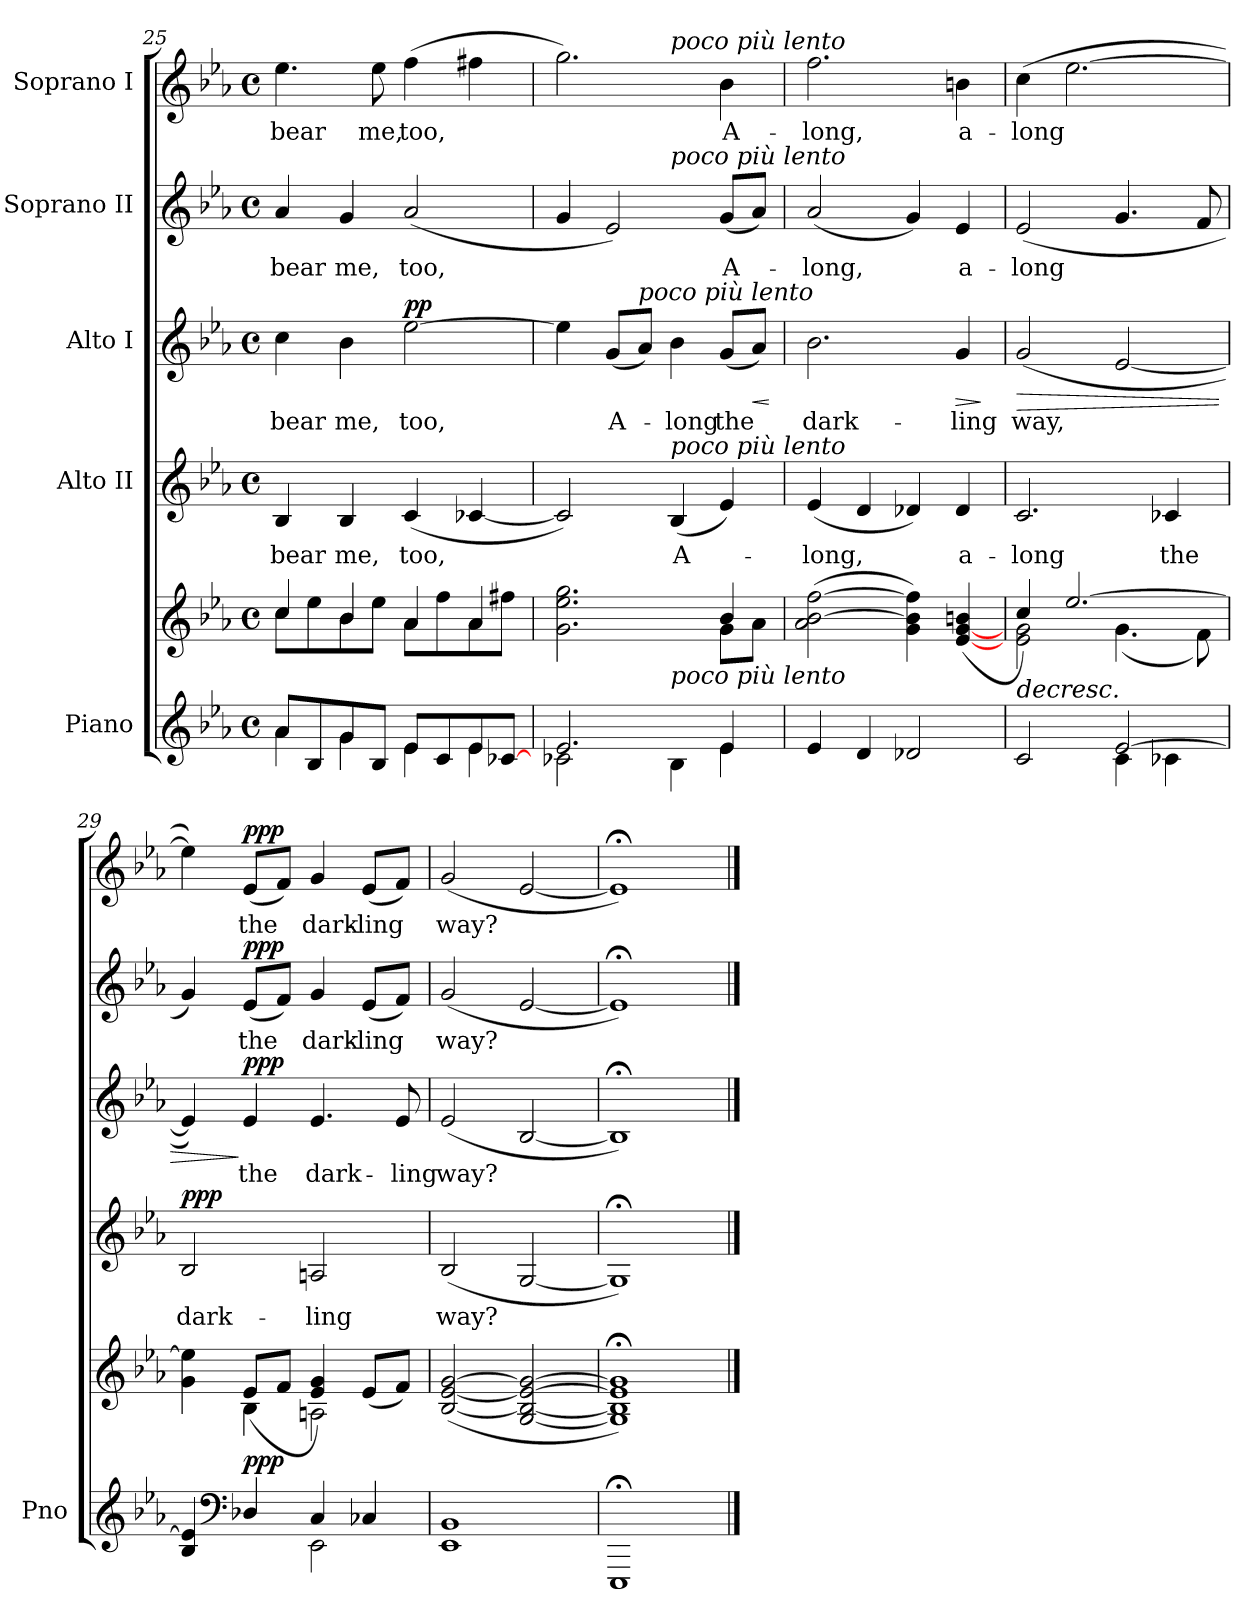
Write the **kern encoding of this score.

**kern	**kern	**dynam	**kern	**text	**dynam	**kern	**text	**dynam	**kern	**text	**dynam	**kern	**text	**dynam
*part5	*part5	*part5	*part4	*part4	*part4	*part3	*part3	*part3	*part2	*part2	*part2	*part1	*part1	*part1
*staff6	*staff5	*staff5/6	*staff4	*staff4	*staff4	*staff3	*staff3	*staff3	*staff2	*staff2	*staff2	*staff1	*staff1	*staff1
*I"Piano	*	*	*I"Alto II	*	*	*I"Alto I	*	*	*I"Soprano II	*	*	*I"Soprano I	*	*
*I'Pno	*	*	*	*	*	*	*	*	*	*	*	*	*	*
*clefG2	*clefG2	*	*clefG2	*	*	*clefG2	*	*	*clefG2	*	*	*clefG2	*	*
*k[b-e-a-]	*k[b-e-a-]	*	*k[b-e-a-]	*	*	*k[b-e-a-]	*	*	*k[b-e-a-]	*	*	*k[b-e-a-]	*	*
*E-:	*E-:	*	*E-:	*	*	*E-:	*	*	*E-:	*	*	*E-:	*	*
*M4/4	*M4/4	*	*M4/4	*	*	*M4/4	*	*	*M4/4	*	*	*M4/4	*	*
*met(c)	*met(c)	*	*met(c)	*	*	*met(c)	*	*	*met(c)	*	*	*met(c)	*	*
=25	=25	=25	=25	=25	=25	=25	=25	=25	=25	=25	=25	=25	=25	=25
*^	*^	*	*	*	*	*	*	*	*	*	*	*	*	*
!	!	!	!	!	!	!LO:LY:b	!	!	!LO:LY:b	!	!	!LO:LY:b	!	!	!LO:LY:b	!
8a-/L	4a-\	4cc/	8cc\L	.	4B-/	bear	.	4cc\	bear	.	4a-/	bear	.	4.ee-\	bear	.
8B-/	.	.	8ee-\	.	.	.	.	.	.	.	.	.	.	.	.	.
!	!	!	!	!	!	!LO:LY:b	!	!	!LO:LY:b	!	!	!LO:LY:b	!	!	!	!
8g/	4g\	4b-/	8b-\	.	4B-/	me,	.	4b-\	me,	.	4g/	me,	.	.	.	.
!	!	!	!	!	!	!	!	!	!	!	!	!	!	!	!LO:LY:b	!
8B-/J	.	.	8ee-\J	.	.	.	.	.	.	.	.	.	.	8ee-\	me,	.
!	!	!	!	!	!	!LO:LY:b	!	!	!LO:LY:b	!LO:DY:a	!	!LO:LY:b	!	!	!LO:LY:b	!
8e-/L	4e-\	4a-/	8a-\L	.	(<4c/	too,	.	[>2ee-\	too,	pp	(<2a-/	too,	.	(>4ff\	too,	.
8c/	.	.	8ff\	.	.	.	.	.	.	.	.	.	.	.	.	.
8e-/	4e-\	4a-/	8a-\	.	[4c-X/	.	.	.	.	.	.	.	.	4ff#X\	.	.
[<8c-X/J	.	.	8ff#X\J	.	.	.	.	.	.	.	.	.	.	.	.	.
=26	=26	=26	=26	=26	=26	=26	=26	=26	=26	=26	=26	=26	=26	=26	=26	=26
*	*	*	*^	*	*	*	*	*	*	*	*^	*	*	*^	*	*
2.e-/	2c-\	2.g\ 2.ee-\ 2.gg\	2.ryy	2ryy	.	2c-/])	.	.	4ee-\]	.	.	4g/	2ryy	.	.	2.gg\)	2ryy	.	.
!	!	!	!	!	!	!	!	!	!	!LO:LY:b	!	!	!	!	!	!	!	!	!
.	.	.	.	.	.	.	.	.	(<8g/L	A-	.	2e-/)	.	.	.	.	.	.	.
!	!	!	!	!	!	!	!	!	!LO:TX:a:i:t=poco più lento	!	!	!	!	!	!	!	!	!	!
.	.	.	.	.	.	.	.	.	8a-/J)	.	.	.	.	.	.	.	.	.	.
!	!	!	!	!	!	!	!	!	!	!	!	!	!	!	!	!	!LO:TX:a:i:t=poco più lento	!	!
!	!	!	!	!	!	!	!	!	!	!	!	!	!LO:TX:a:i:t=poco più lento	!	!	!	!	!	!
!	!	!	!	!	!	!LO:TX:a:i:t=poco più lento	!	!	!	!	!	!	!	!	!	!	!	!	!
!	!	!	!	!LO:TX:b:i:t=poco più lento	!	!	!	!	!	!	!	!	!	!	!	!	!	!	!
!	!	!	!	!	!	!	!LO:LY:b	!	!	!LO:LY:b	!	!	!	!	!	!	!	!	!
.	4B-\	.	.	2ryy	.	(<4B-/	A-	.	4b-\	-long	.	.	2ryy	.	.	.	2ryy	.	.
!	!	!	!	!	!	!	!	!	!	!LO:LY:b	!	!	!	!LO:LY:b	!	!	!	!LO:LY:b	!
4e-/	4e-\	8g\L	4b-/	.	.	4e-/)	.	.	(<8g/L	the	.	(<8g/L	.	A-	.	4b-\	.	A-	.
!	!	!	!	!	!	!	!	!	!	!	!LO:HP:b	!	!	!	!	!	!	!	!
.	.	8a-\J	.	.	.	.	.	.	8a-/J)	.	<	8a-/J)	.	.	.	.	.	.	.
*v	*v	*	*	*	*	*	*	*	*	*	*	*	*	*	*	*	*	*	*
.	.	.	.	.	.	.	.	.	.	[	.	.	.	.	.	.	.	.
!!LO:LB:g=z
=27	=27	=27	=27	=27	=27	=27	=27	=27	=27	=27	=27	=27	=27	=27	=27	=27	=27	=27
!	!	!	!	!	!	!LO:LY:b	!	!	!LO:LY:b	!	!	!	!LO:LY:b	!	!	!	!LO:LY:b	!
*	*	*	*	*	*	*	*	*	*	*	*v	*v	*	*	*	*	*	*
*	*v	*v	*v	*	*	*	*	*	*	*	*	*	*	*v	*v	*	*
4e-/	(<2a-\ [>2b-\ [>2ff\	.	(<4e-/	-long,	.	2.b-\	dark-	.	(<2a-/	-long,	.	2.ff\	-long,	.
4d/	.	.	4d/	.	.	.	.	.	.	.	.	.	.	.
2d-X/	4g\ 4b-\] 4ff\])	.	4d-X/)	.	.	.	.	.	4g/)	.	.	.	.	.
!	!	!	!	!LO:LY:b	!	!	!LO:LY:b	!LO:HP:b	!	!LO:LY:b	!	!	!LO:LY:b	!
.	(>[<4e-/ [<4g/ 4bn/	.	4d-/	a-	.	4g/	-ling	>	4e-/	a-	.	4bn\	a-	.
.	.	.	.	.	.	.	.	]	.	.	.	.	.	.
=28	=28	=28	=28	=28	=28	=28	=28	=28	=28	=28	=28	=28	=28	=28
*^	*	*	*	*	*	*	*	*	*	*	*	*	*	*
!	!	!	!LO:HP:b	!	!LO:LY:b	!	!	!LO:LY:b	!LO:HP:b	!	!LO:LY:b	!	!	!LO:LY:b	!
*	*	*^	*	*	*	*	*	*	*	*	*	*	*	*	*
2c/	2ryy	4cc/)	2e-\ 2g\	>	2.c/	-long	.	(<2g/	way,	>	(<2e-/	-long	.	(>4cc\	-long	.
.	.	[>2.ee-/	.	.	.	.	.	.	.	.	.	.	.	[>2.ee-\	.	.
[>2e-/	4c\	.	(<4.g\	.	.	.	.	[<2e-/	.	.	4.g/	.	.	.	.	.
!	!	!	!	!	!	!LO:LY:b	!	!	!	!	!	!	!	!	!	!
.	4c-X\	.	.	.	4c-X/	the	.	.	.	.	.	.	.	.	.	.
.	.	.	8f\)	.	.	.	.	.	.	.	8f/	.	.	.	.	.
=29	=29	=29	=29	=29	=29	=29	=29	=29	=29	=29	=29	=29	=29	=29	=29	=29
!	!	!	!	!	!	!LO:LY:b	!LO:DY:a	!	!	!	!	!	!	!	!	!
4B-/ 4e-/]	2ryy	4g\ 4ee-\]	4ryy	.	2B-/	dark-	ppp	4e-/])	.	.	4g/)	.	.	4ee-\])	.	.
*clefF4	*	*	*	*	*	*	*	*	*	*	*	*	*	*	*	*
!	!	!	!	!LO:DY:b	!	!	!	!	!LO:LY:b	!LO:DY:n=1:a	!	!LO:LY:b	!LO:DY:a	!	!LO:LY:b	!LO:DY:a
4D-X/	.	4B-\	(>8e-/L	ppp	.	.	.	4e-/	the	] ppp	(<8e-/L	the	ppp	(<8e-/L	the	ppp
.	.	.	8f/J	.	.	.	.	.	.	.	8f/J)	.	.	8f/J)	.	.
!	!	!	!	!	!	!LO:LY:b	!	!	!LO:LY:b	!	!	!LO:LY:b	!	!	!LO:LY:b	!
4C/	2EE-\	2An\	4e-/ 4g/)	.	2An/	-ling	.	4.e-/	dark-	.	4g/	dark-	.	4g/	dark-	.
!	!	!	!	!	!	!	!	!	!	!	!	!LO:LY:b	!	!	!LO:LY:b	!
4C-X/	.	.	(>8e-/L	.	.	.	.	.	.	.	(<8e-/L	-ling	.	(<8e-/L	-ling	.
!	!	!	!	!	!	!	!	!	!LO:LY:b	!	!	!	!	!	!	!
.	.	.	8f/J)	.	.	.	.	8e-/	-ling	.	8f/J)	.	.	8f/J)	.	.
*v	*v	*	*	*	*	*	*	*	*	*	*	*	*	*	*	*
*	*v	*v	*	*	*	*	*	*	*	*	*	*	*	*	*
.	.	]	.	.	.	.	.	.	.	.	.	.	.	.
=30	=30	=30	=30	=30	=30	=30	=30	=30	=30	=30	=30	=30	=30	=30
!	!	!	!	!LO:LY:b	!	!	!LO:LY:b	!	!	!LO:LY:b	!	!	!LO:LY:b	!
1EE- 1BB-	(<[<2B-/ [>2e-/ [>2g/	.	(<2B-/	way?	.	(<2e-/	way?	.	(<2g/	way?	.	(<2g/	way?	.
.	[<2G/ 2B-/_ 2e-/_ 2g/_	.	[<2G/	.	.	[<2B-/	.	.	[<2e-/	.	.	[<2e-/	.	.
=31	=31	=31	=31	=31	=31	=31	=31	=31	=31	=31	=31	=31	=31	=31
1EEE-;<	1G];< 1B-];< 1e-];< 1g];<)	.	1G;<])	.	.	1B-;<])	.	.	1e-;<])	.	.	1e-;<])	.	.
==	==	==	==	==	==	==	==	==	==	==	==	==	==	==
*-	*-	*-	*-	*-	*-	*-	*-	*-	*-	*-	*-	*-	*-	*-
